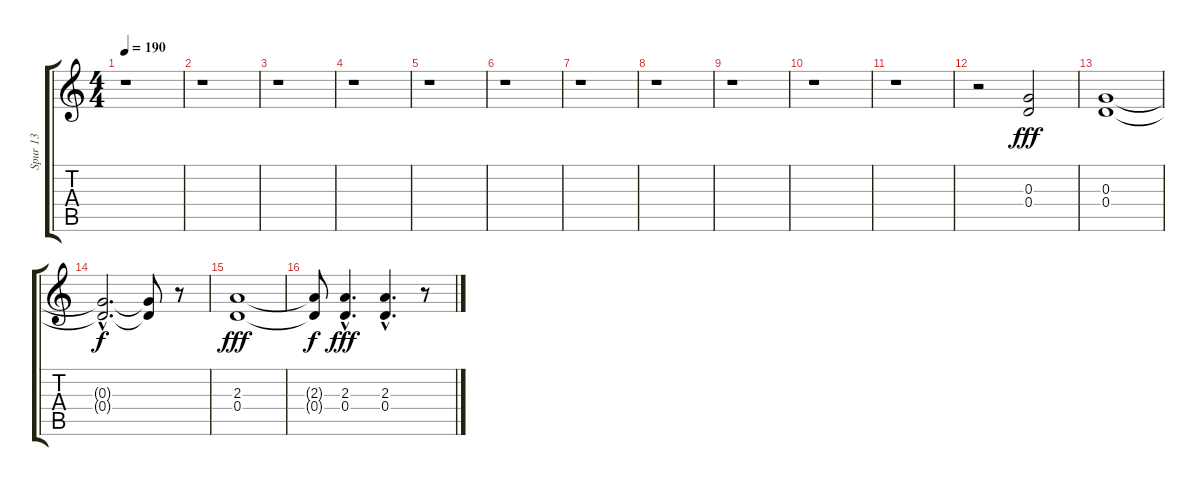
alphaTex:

\track ("Spur 13" "Spur 13") {instrument distortionguitar}
\staff {score tabs}
\tuning (E4 B3 G3 D3 A2 E2) {hide}
\ts (4 4)
\tempo 190
\clef g2
\ks c
r.1{dy fff} |
r.1 |
r.1 |
r.1 |
r.1 |
r.1 |
r.1 |
r.1 |
r.1 |
r.1 |
r.1 |
r.2 (0.3 0.4).2 |
(0.3 0.4).1 |
(0.3{hac t} 0.4{hac t}).2{d dy f} (0.3{t} 0.4{t}).8 r.8 |
(2.3 0.4).1{dy fff} |
(2.3{t} 0.4{t}).8{dy f} (2.3{hac} 0.4{hac}).4{d dy fff} (2.3{hac} 0.4{hac}).4{d} r.8
